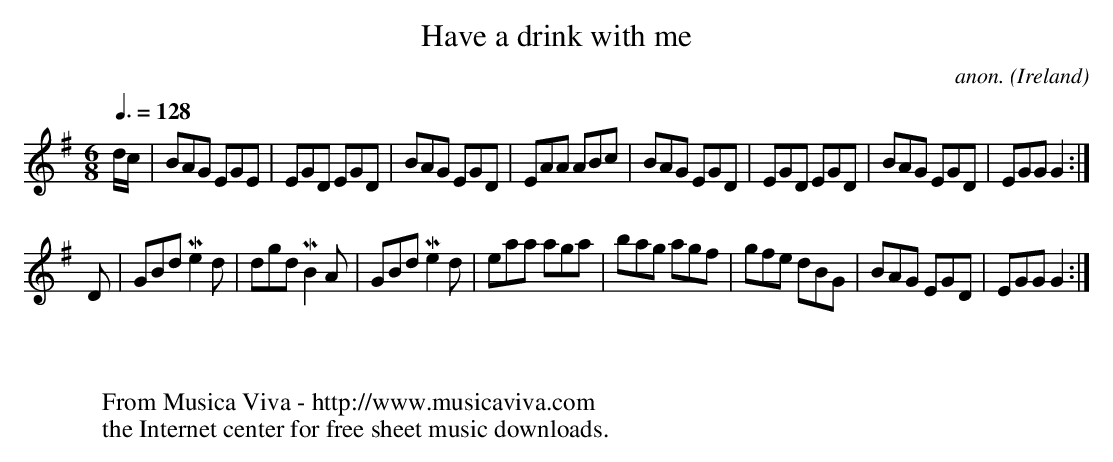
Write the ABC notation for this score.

X:1
T:Have a drink with me
C:anon.
O:Ireland
m:Mn2 = (3n/o/n/ o/4n/4-n/
M:6/8
L:1/8
Q:3/8=128
K:G
d/c/|BAG EGE|EGD EGD|BAG EGD|EAA ABc|BAG EGD|EGD EGD|BAG EGD|EGG G2:|
D|GBd Me2d|dgd MB2A|GBd Me2d|eaa aga|bag agf|gfe dBG|BAG EGD|EGG G2:|
W:
W:
W: From Musica Viva - http://www.musicaviva.com
W: the Internet center for free sheet music downloads.
